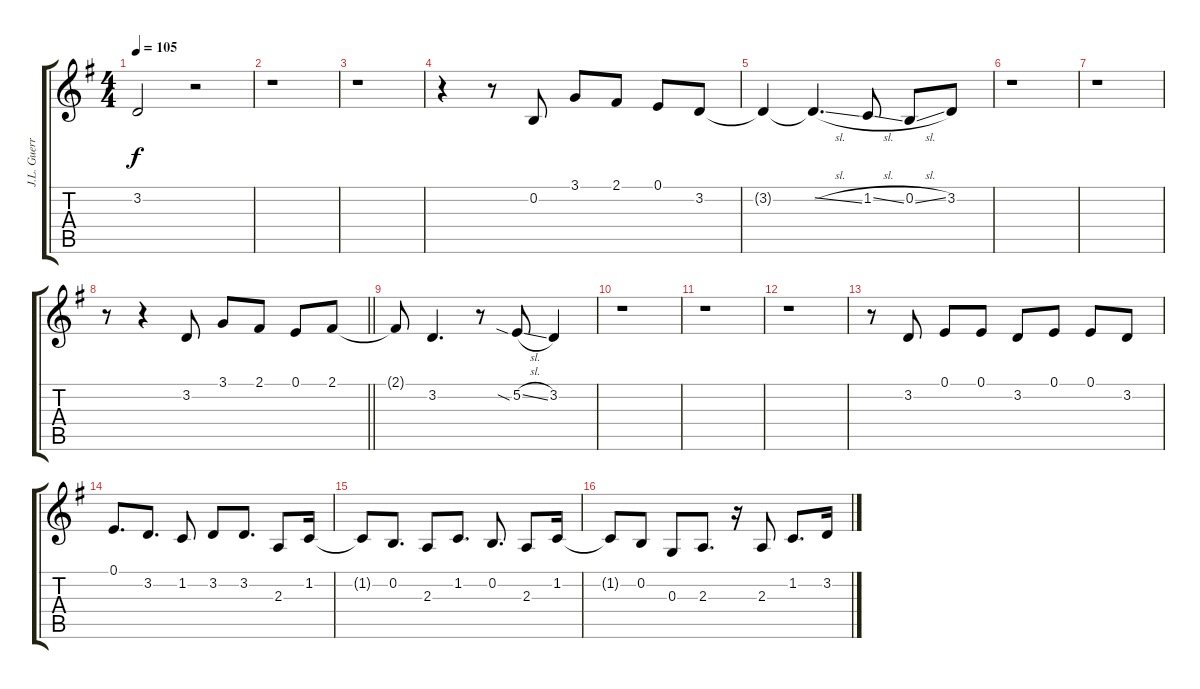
\track ("J.L. Guerra - Voz" "J.L. Guerr") {instrument oboe}
\staff {score tabs}
\tuning (E4 B3 G3 D3 A2 E2) {hide}
\ts (4 4)
\tempo 105
\clef g2
\ks g
3.2{t}.2{dy f} r.2 |
r.1 |
r.1 |
r.4 r.8 0.2.8 3.1.8 2.1.8 0.1.8 3.2.8 |
3.2{t}.4 3.2{sl t}.4{d} 1.2{sl}.8 0.2{sl}.8 3.2.8 |
r.1 |
r.1 |
\barLineRight lightlight
r.8 r.4 3.2.8 3.1.8 2.1.8 0.1.8 2.1.8 |
2.1{t}.8 3.2.4{d} r.8 5.2{sia sl}.8 3.2.4 |
r.1 |
r.1 |
r.1 |
r.8 3.2.8 0.1.8 0.1.8 3.2.8 0.1.8 0.1.8 3.2.8 |
0.1.8{d} 3.2.8{d} 1.2.8 3.2.8 3.2.8{d} 2.3.8 1.2.16 |
1.2{t}.8 0.2.8{d} 2.3.8 1.2.8{d} 0.2.8{d} 2.3.8 1.2.16 |
1.2{t}.8 0.2.8 0.3.8 2.3.8{d} r.16 2.3.8 1.2.8{d} 3.2.16
